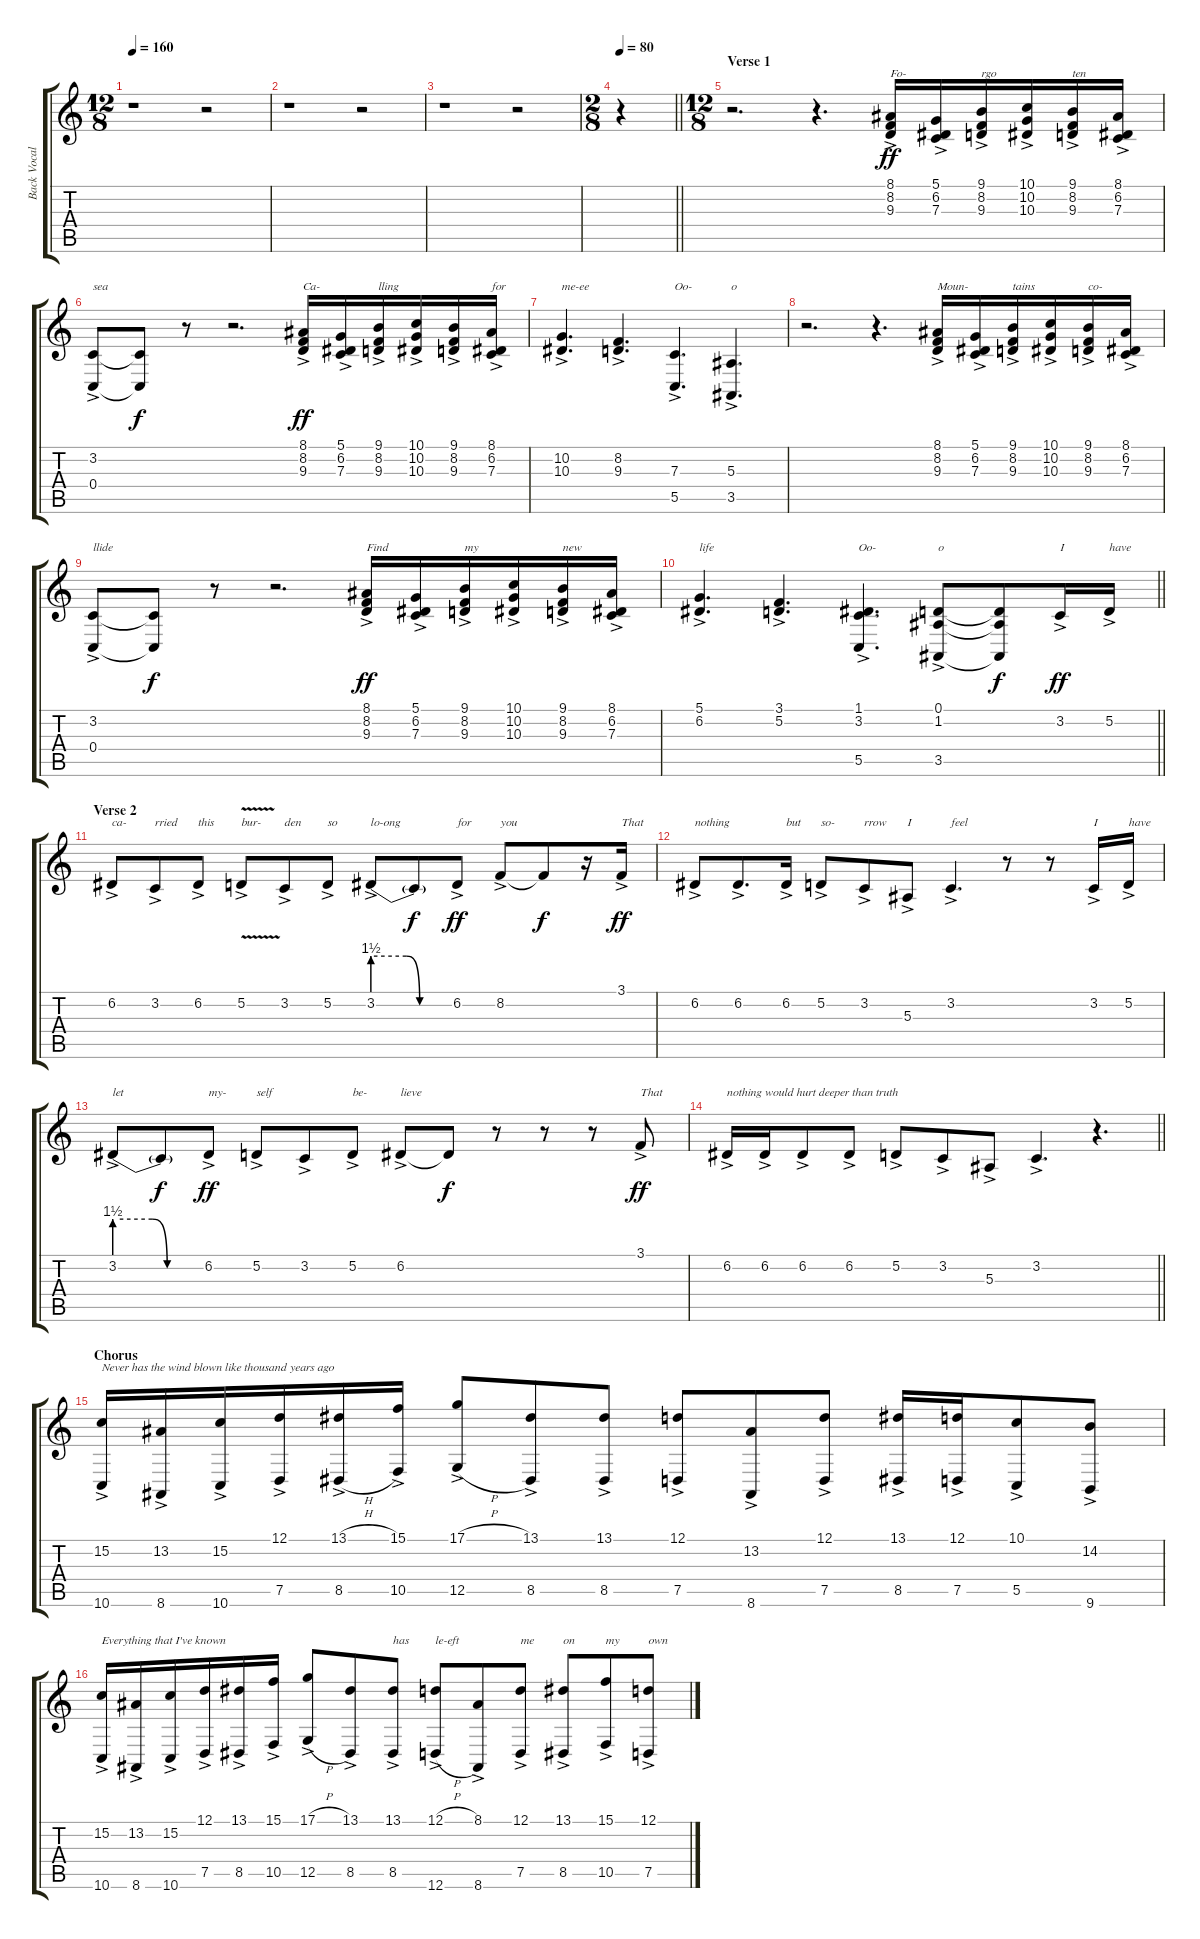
\track ("Back Vocal" "Back Vocal") {instrument choiraahs}
\staff {score tabs}
\tuning (D4 A3 F3 C3 G2 D2) {hide}
\ts (12 8)
\tempo 160
\clef g2
\ks c
r.1{dy ff} r.2 |
r.1 r.2 |
r.1 r.2 |
\ts (2 8)
\tempo 80
\barLineRight lightlight
r.4 |
\ts (12 8)
\section ("" "Verse 1")
r.2{d} r.4{d} (8.1{ac} 8.2{ac} 9.3{ac}).16{txt "Fo-"} (5.1{ac} 6.2{ac} 7.3{ac}).16 (9.1{ac} 8.2{ac} 9.3{ac}).16{txt "rgo"} (10.1{ac} 10.2{ac} 10.3{ac}).16 (9.1{ac} 8.2{ac} 9.3{ac}).16{txt "ten"} (8.1{ac} 6.2{ac} 7.3{ac}).16 |
(3.2{ac} 0.4{ac}).8{txt "sea"} (3.2{t} 0.4{t}).8{dy f} r.8 r.2{d} (8.1{ac} 8.2{ac} 9.3{ac}).16{txt "Ca-" dy ff} (5.1{ac} 6.2{ac} 7.3{ac}).16 (9.1{ac} 8.2{ac} 9.3{ac}).16{txt "lling"} (10.1{ac} 10.2{ac} 10.3{ac}).16 (9.1{ac} 8.2{ac} 9.3{ac}).16 (8.1{ac} 6.2{ac} 7.3{ac}).16{txt "for"} |
(10.2{ac} 10.3{ac}).4{d txt "me-ee"} (8.2{ac} 9.3{ac}).4{d} (7.3{ac} 5.5{ac}).4{d txt "Oo-"} (5.3{ac} 3.5{ac}).4{d txt "o"} |
r.2{d} r.4{d} (8.1{ac} 8.2{ac} 9.3{ac}).16{txt "Moun-"} (5.1{ac} 6.2{ac} 7.3{ac}).16 (9.1{ac} 8.2{ac} 9.3{ac}).16{txt "tains"} (10.1{ac} 10.2{ac} 10.3{ac}).16 (9.1{ac} 8.2{ac} 9.3{ac}).16{txt "co-"} (8.1{ac} 6.2{ac} 7.3{ac}).16 |
(3.2{ac} 0.4{ac}).8{txt "llide"} (3.2{t} 0.4{t}).8{dy f} r.8 r.2{d} (8.1{ac} 8.2{ac} 9.3{ac}).16{txt "Find" dy ff} (5.1{ac} 6.2{ac} 7.3{ac}).16 (9.1{ac} 8.2{ac} 9.3{ac}).16{txt "my"} (10.1{ac} 10.2{ac} 10.3{ac}).16 (9.1{ac} 8.2{ac} 9.3{ac}).16{txt "new"} (8.1{ac} 6.2{ac} 7.3{ac}).16 |
\barLineRight lightlight
(5.1{ac} 6.2{ac}).4{d txt "life"} (3.1{ac} 5.2{ac}).4{d} (1.1{ac} 3.2{ac} 5.5{ac}).4{d txt "Oo-"} (0.1{ac} 1.2{ac} 3.5{ac}).8{txt "o"} (0.1{t} 1.2{t} 3.5{t}).8{dy f} 3.2{ac}.16{txt "I" dy ff} 5.2{ac}.16{txt "have"} |
\section ("" "Verse 2")
6.2{ac}.8{txt "ca-"} 3.2{ac}.8{txt "rried"} 6.2{ac}.8{txt "this"} 5.2{v ac}.8{txt "bur-"} 3.2{ac}.8{txt "den"} 5.2{ac}.8{txt "so"} 3.2{be (custom 0 6 25 6 35 0 60 0) ac}.8{txt "lo-ong"} 3.2{t}.8{dy f} 6.2{ac}.8{txt "for" dy ff} 8.2{ac}.8{txt "you"} 8.2{t}.8{dy f} r.16 3.1{ac}.16{txt "That" dy ff} |
6.2{ac}.8{txt "nothing"} 6.2{ac}.8{d} 6.2{ac}.16{txt "but"} 5.2{ac}.8{txt "so-"} 3.2{ac}.8{txt "rrow"} 5.3{ac}.8{txt "I"} 3.2{ac}.4{d txt "feel"} r.8 r.8 3.2{ac}.16{txt "I"} 5.2{ac}.16{txt "have"} |
3.2{be (custom 0 6 25 6 35 0 60 0) ac}.8{txt "let"} 3.2{t}.8{dy f} 6.2{ac}.8{txt "my-" dy ff} 5.2{ac}.8{txt "self"} 3.2{ac}.8 5.2{ac}.8{txt "be-"} 6.2{ac}.8{txt "lieve"} 6.2{t}.8{dy f} r.8 r.8 r.8 3.1{ac}.8{txt "That" dy ff} |
\barLineRight lightlight
6.2{ac}.16{txt "nothing would hurt deeper than truth"} 6.2{ac}.16 6.2{ac}.8 6.2{ac}.8 5.2{ac}.8 3.2{ac}.8 5.3{ac}.8 3.2{ac}.4{d} r.4{d} |
\section ("" "Chorus")
(15.2{ac} 10.6{ac}).16{txt "Never has the wind blown like thousand years ago"} (13.2{ac} 8.6{ac}).16 (15.2{ac} 10.6{ac}).16 (12.1{ac} 7.5{ac}).16 (13.1{h ac} 8.5{h ac}).16 (15.1{ac} 10.5{ac}).16 (17.1{h ac} 12.5{h ac}).8 (13.1{ac} 8.5{ac}).8 (13.1{ac} 8.5{ac}).8 (12.1{ac} 7.5{ac}).8 (13.2{ac} 8.6{ac}).8 (12.1{ac} 7.5{ac}).8 (13.1{ac} 8.5{ac}).16 (12.1{ac} 7.5{ac}).16 (10.1{ac} 5.5{ac}).8 (14.2{ac} 9.6{ac}).8 |
(15.2{ac} 10.6{ac}).16{txt "Everything that I've known"} (13.2{ac} 8.6{ac}).16 (15.2{ac} 10.6{ac}).16 (12.1{ac} 7.5{ac}).16 (13.1{ac} 8.5{ac}).16 (15.1{ac} 10.5{ac}).16 (17.1{h ac} 12.5{h ac}).8 (13.1{ac} 8.5{ac}).8 (13.1{ac} 8.5{ac}).8{txt "has"} (12.1{h ac} 12.6{h ac}).8{txt "le-eft"} (8.1{ac} 8.6{ac}).8 (12.1{ac} 7.5{ac}).8{txt "me"} (13.1{ac} 8.5{ac}).8{txt "on"} (15.1{ac} 10.5{ac}).8{txt "my"} (12.1{ac} 7.5{ac}).8{txt "own"}
